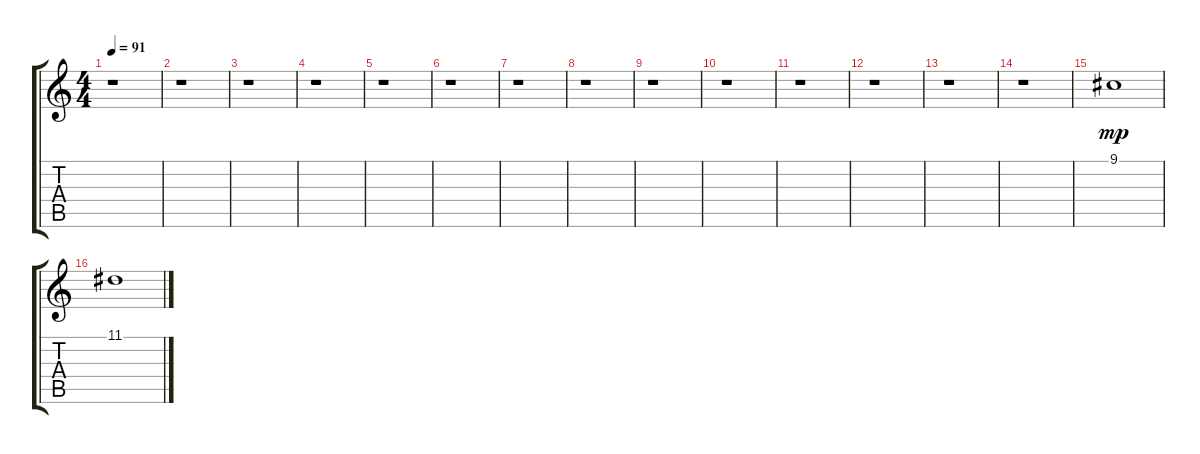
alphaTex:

\track "" {instrument choiraahs}
\staff {score tabs}
\tuning (E4 B3 G3 D3 A2 E2) {hide}
\ts (4 4)
\tempo 91
\clef g2
\ks c
r.1{dy f} |
r.1 |
r.1 |
r.1 |
r.1 |
r.1 |
r.1 |
r.1 |
r.1 |
r.1 |
r.1 |
r.1 |
r.1 |
r.1 |
9.1.1{dy mp} |
11.1.1
